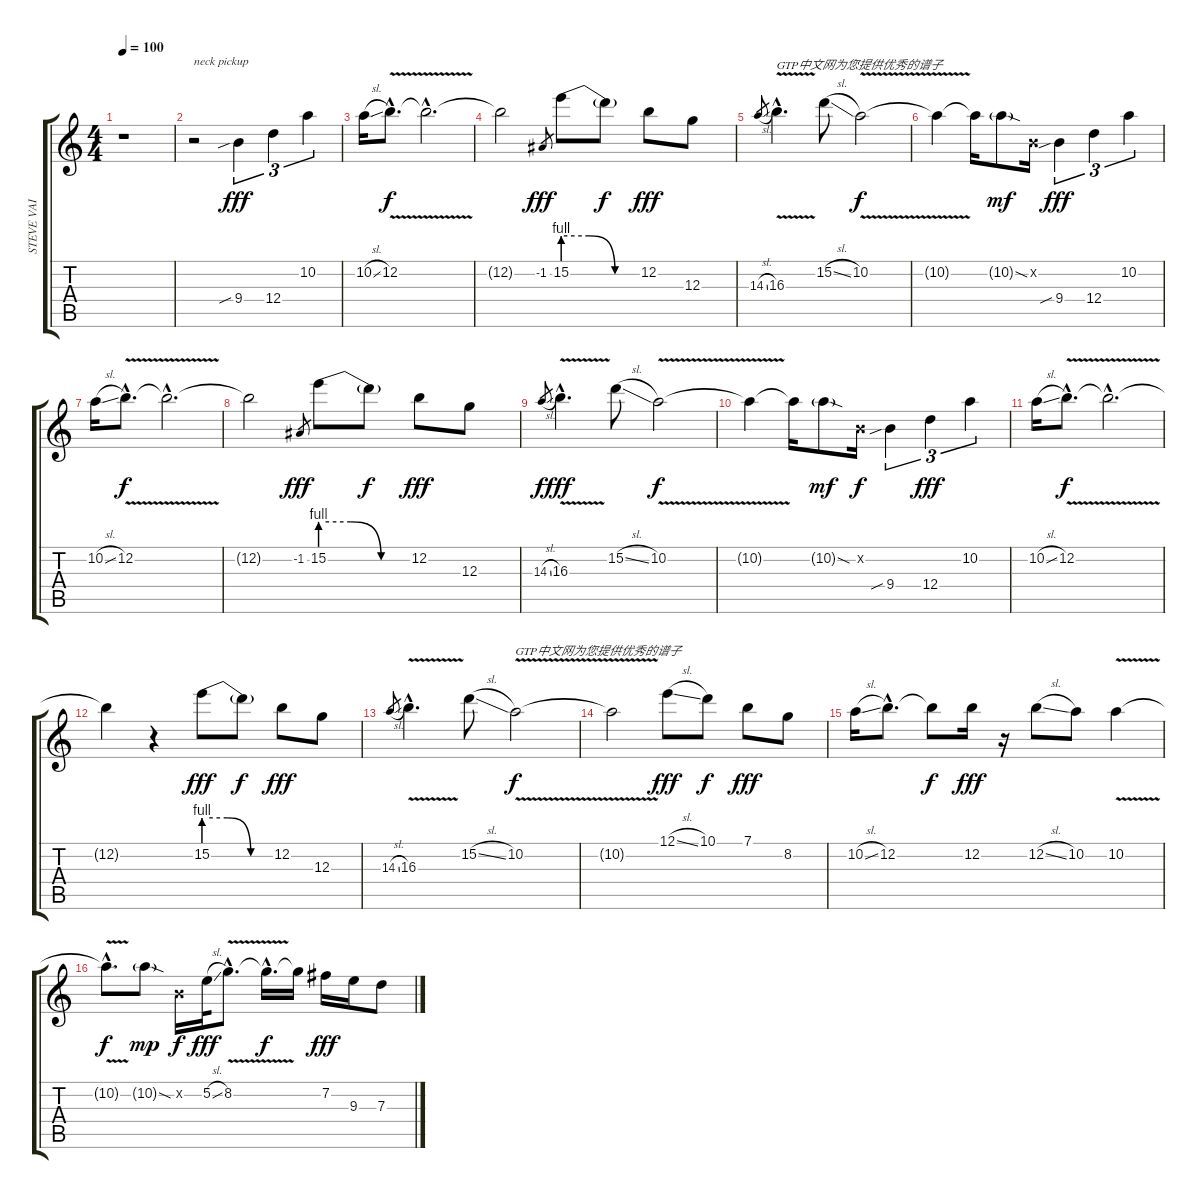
\track ("STEVE VAI" "STEVE VAI") {instrument overdrivenguitar}
\staff {score tabs}
\tuning (E4 B3 G3 D3 A2 E2) {hide}
\ts (4 4)
\tempo 100
\clef g2
\ks c
r.1{dy fff volume 16 instrument overdrivenguitar} |
r.2{txt "neck pickup"} 9.4{sib}.4{tu (3 2)} 12.4.4{tu (3 2)} 10.2.4{tu (3 2)} |
10.2{sl}.16 12.2{v hac}.8{d dy f} 12.2{hac t}.2{d} |
12.2{t}.2 -1.2.8{gr dy fff} 15.2{be (custom 0 4 20 4 40 0 60 0)}.8 15.2{t}.8{dy f} 12.2.8{dy fff} 12.3.8 |
14.3{sl}.8{gr} 16.3{v hac}.4{d txt "GTP中文网为您提供优秀的谱子"} 15.2{sl}.8 10.2{v}.2{dy f} |
10.2{t}.4 10.2{t}.16 10.2{sod g}.8{dy mf} 0.2{x}.16 9.4{sib}.4{tu (3 2) dy fff} 12.4.4{tu (3 2)} 10.2.4{tu (3 2)} |
10.2{sl}.16 12.2{v hac}.8{d dy f} 12.2{hac t}.2{d} |
12.2{t}.2 -1.2.8{gr dy fff} 15.2{be (custom 0 4 20 4 40 0 60 0)}.8 15.2{t}.8{dy f} 12.2.8{dy fff} 12.3.8 |
14.3{sl}.8{gr dy f} 16.3{v hac}.4{d dy fff} 15.2{sl}.8 10.2{v}.2{dy f} |
10.2{t}.4 10.2{t}.16 10.2{sod g}.8{dy mf} 0.2{x}.16{dy f} 9.4{sib}.4{tu (3 2)} 12.4.4{tu (3 2) dy fff} 10.2.4{tu (3 2)} |
10.2{sl}.16 12.2{v hac}.8{d dy f} 12.2{hac t}.2{d} |
12.2{t}.4 r.4 15.2{be (custom 0 4 20 4 40 0 60 0)}.8{dy fff} 15.2{t}.8{dy f} 12.2.8{dy fff} 12.3.8 |
14.3{sl}.8{gr} 16.3{v hac}.4{d} 15.2{sl}.8 10.2{v}.2{txt "GTP中文网为您提供优秀的谱子" dy f} |
10.2{t}.2 12.1{sl}.8{dy fff} 10.1.8{dy f} 7.1.8{dy fff} 8.2.8 |
10.2{sl}.16 12.2{hac}.8{d} 12.2{t}.8{dy f} 12.2.16{dy fff} r.16 12.2{sl}.8 10.2.8 10.2{v}.4 |
10.2{hac t}.8{d dy f} 10.2{sod g}.8{dy mp} 0.2{x}.16{dy f} 5.2{sl}.32{dy fff} 8.2{v hac}.8{d} 8.2{hac t}.16{d dy f} 8.2{t}.16 7.2.16{dy fff} 9.3.16 7.3.8
